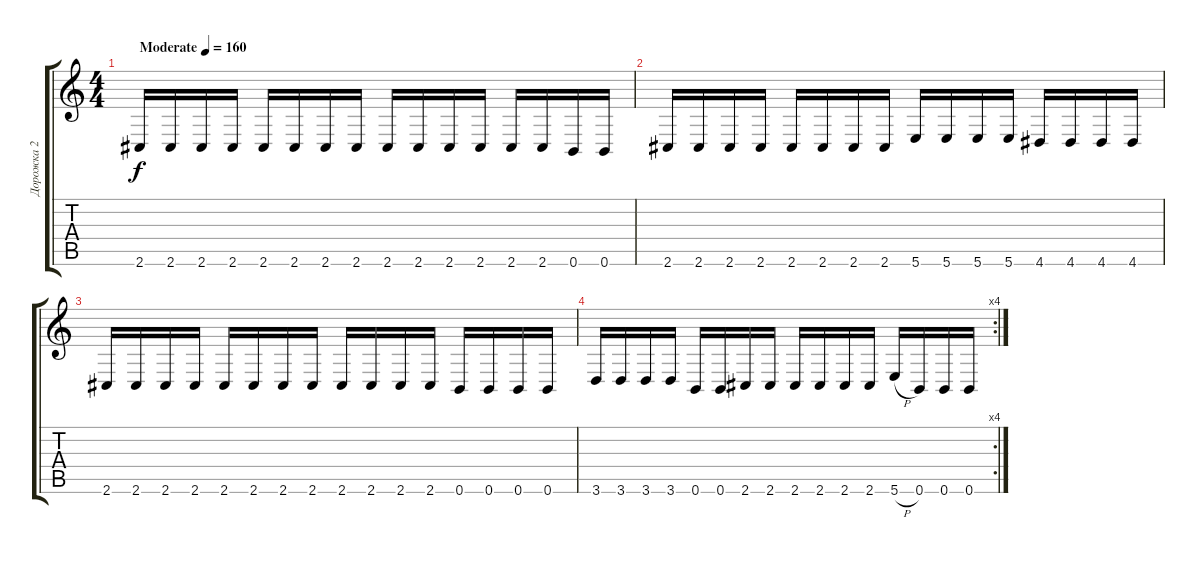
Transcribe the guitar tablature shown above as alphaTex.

\track ("Дорожка 2" "Дорожка 2") {instrument overdrivenguitar}
\staff {score tabs}
\tuning (B3 Gb3 D3 A2 E2 B1) {hide}
\ts (4 4)
\tempo (160 "Moderate")
\clef g2
\ks c
2.6.16{dy f instrument overdrivenguitar} 2.6.16 2.6.16 2.6.16 2.6.16 2.6.16 2.6.16 2.6.16 2.6.16 2.6.16 2.6.16 2.6.16 2.6.16 2.6.16 0.6.16 0.6.16 |
2.6.16 2.6.16 2.6.16 2.6.16 2.6.16 2.6.16 2.6.16 2.6.16 5.6.16 5.6.16 5.6.16 5.6.16 4.6.16 4.6.16 4.6.16 4.6.16 |
2.6.16 2.6.16 2.6.16 2.6.16 2.6.16 2.6.16 2.6.16 2.6.16 2.6.16 2.6.16 2.6.16 2.6.16 0.6.16 0.6.16 0.6.16 0.6.16 |
\rc 4
3.6.16 3.6.16 3.6.16 3.6.16 0.6.16 0.6.16 2.6.16 2.6.16 2.6.16 2.6.16 2.6.16 2.6.16 5.6{h}.16 0.6.16 0.6.16 0.6.16
